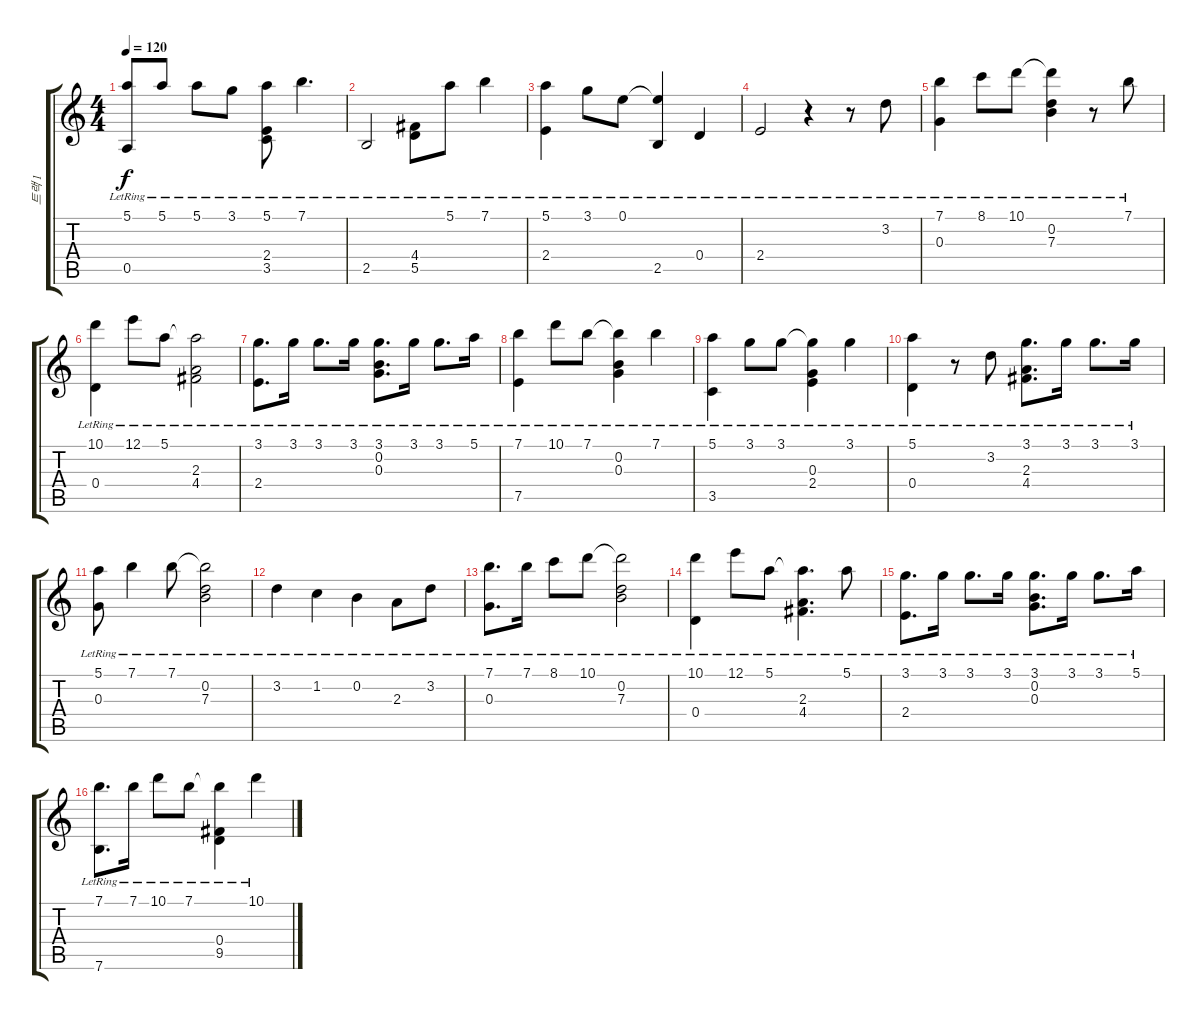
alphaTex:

\track ("트랙 1" "트랙 1") {instrument acousticguitarnylon}
\staff {score tabs}
\tuning (E4 B3 G3 D3 A2 E2) {hide}
\ts (4 4)
\tempo 120
\clef g2
\ks c
(5.1{lr} 0.5{lr}).8{dy f} 5.1{lr}.8 5.1{lr}.8 3.1{lr}.8 (5.1{lr} 2.4{lr} 3.5{lr}).8 7.1{lr}.4{d} |
2.5{lr}.2 (4.4{lr} 5.5{lr}).8 5.1{lr}.8 7.1{lr}.4 |
(5.1{lr} 2.4{lr}).4 3.1{lr}.8 0.1{lr}.8 (0.1{t} 2.5{lr}).4 0.4{lr}.4 |
2.4{lr}.2 r.4 r.8 3.2{lr}.8 |
(7.1{lr} 0.3{lr}).4 8.1{lr}.8 10.1{lr}.8 (10.1{t} 0.2{lr} 7.3{lr}).4 r.8 7.1{lr}.8 |
(10.1{lr} 0.4{lr}).4 12.1{lr}.8 5.1{lr}.8 (5.1{t} 2.3{lr} 4.4{lr}).2 |
(3.1{lr} 2.4{lr}).8{d} 3.1{lr}.16 3.1{lr}.8{d} 3.1{lr}.16 (3.1{lr} 0.2{lr} 0.3{lr}).8{d} 3.1{lr}.16 3.1{lr}.8{d} 5.1{lr}.16 |
(7.1{lr} 7.5{lr}).4 10.1{lr}.8 7.1{lr}.8 (7.1{t} 0.2{lr} 0.3{lr}).4 7.1{lr}.4 |
(5.1{lr} 3.5{lr}).4 3.1{lr}.8 3.1{lr}.8 (3.1{t} 0.3{lr} 2.4{lr}).4 3.1{lr}.4 |
(5.1{lr} 0.4{lr}).4 r.8 3.2{lr}.8 (3.1{lr} 2.3{lr} 4.4{lr}).8{d} 3.1{lr}.16 3.1{lr}.8{d} 3.1{lr}.16 |
(5.1{lr} 0.3{lr}).8 7.1{lr}.4 7.1{lr}.8 (7.1{t} 0.2{lr} 7.3{lr}).2 |
3.2{lr}.4 1.2{lr}.4 0.2{lr}.4 2.3{lr}.8 3.2{lr}.8 |
(7.1{lr} 0.3{lr}).8{d} 7.1{lr}.16 8.1{lr}.8 10.1{lr}.8 (10.1{t} 0.2{lr} 7.3{lr}).2 |
(10.1{lr} 0.4{lr}).4 12.1{lr}.8 5.1{lr}.8 (5.1{t} 2.3{lr} 4.4{lr}).4{d} 5.1{lr}.8 |
(3.1{lr} 2.4{lr}).8{d} 3.1{lr}.16 3.1{lr}.8{d} 3.1{lr}.16 (3.1{lr} 0.2{lr} 0.3{lr}).8{d} 3.1{lr}.16 3.1{lr}.8{d} 5.1{lr}.16 |
(7.1{lr} 7.6{lr}).8{d} 7.1{lr}.16 10.1{lr}.8 7.1{lr}.8 (7.1{t} 0.4{lr} 9.5{lr}).4 10.1{lr}.4
